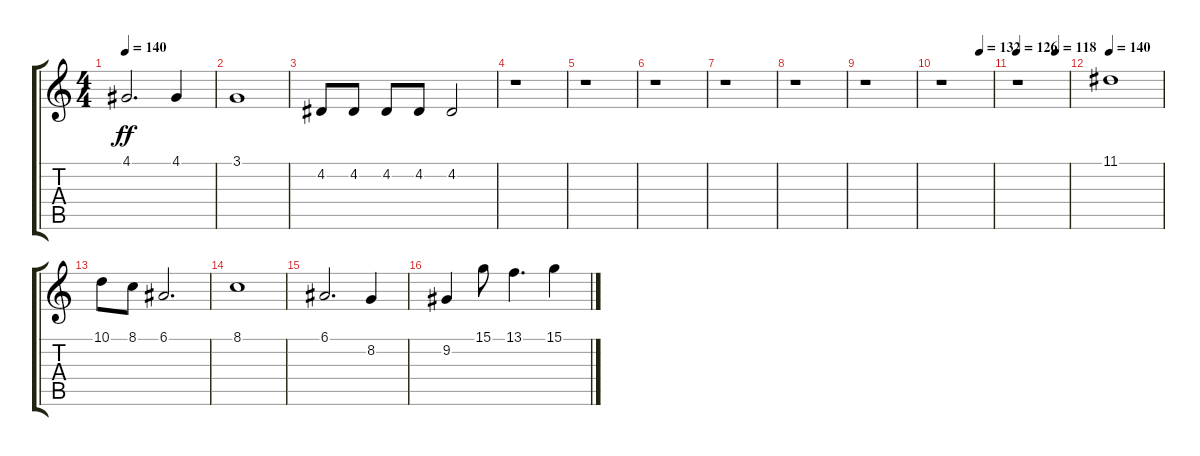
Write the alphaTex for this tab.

\track "" {instrument choiraahs}
\staff {score tabs}
\tuning (E4 B3 G3 D3 A2 E2) {hide}
\ts (4 4)
\tempo 140
\clef g2
\ks c
4.1.2{d dy ff} 4.1.4 |
3.1.1 |
4.2.8 4.2.8 4.2.8 4.2.8 4.2.2 |
r.1 |
r.1 |
r.1 |
r.1 |
r.1 |
r.1 |
\tempo (132 0.75)
r.1 |
\tempo 126
\tempo (118 0.75)
r.1 |
\tempo 140
11.1.1 |
10.1.8 8.1.8 6.1.2{d} |
8.1.1 |
6.1.2{d} 8.2.4 |
9.2.4 15.1.8 13.1.4{d} 15.1.4
